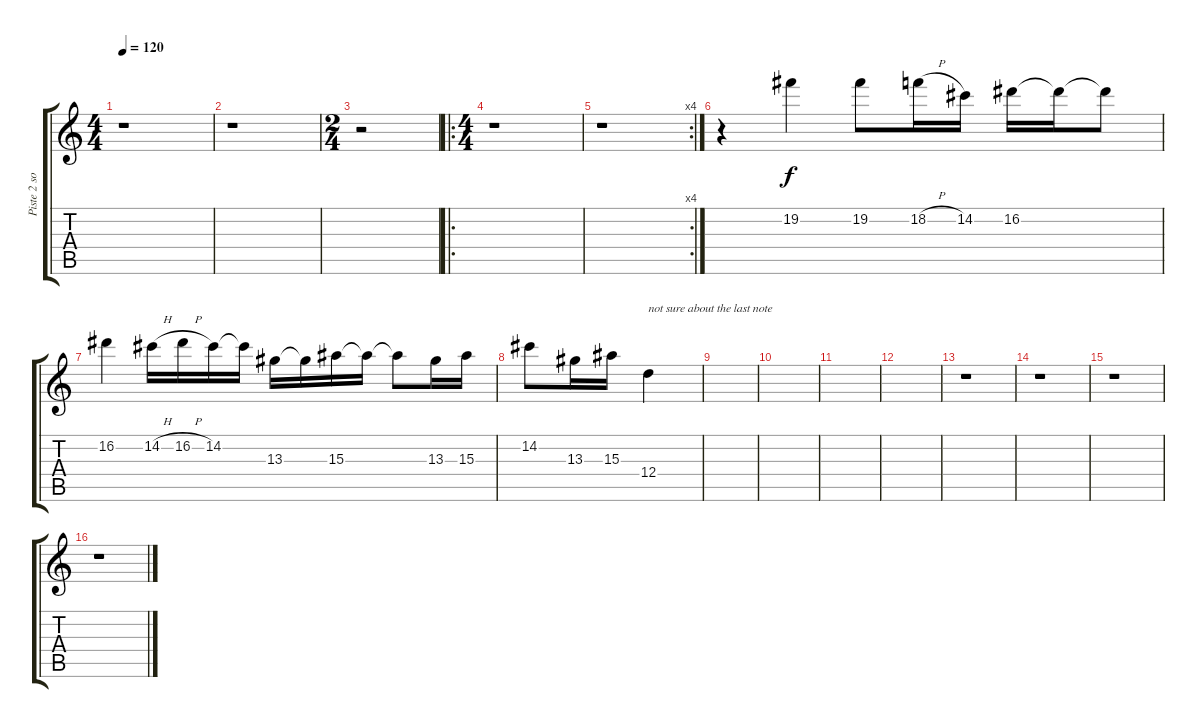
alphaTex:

\track ("Piste 2 solo" "Piste 2 so") {instrument distortionguitar}
\staff {score tabs}
\tuning (E4 B3 G3 D3 A2 E2) {hide}
\ts (4 4)
\tempo 120
\clef g2
\ks c
r.1{dy f} |
r.1 |
\ts (2 4)
r.2 |
\ro
\ts (4 4)
r.1 |
\rc 4
r.1 |
r.4 19.2.4 19.2.8 18.2{h}.16 14.2.16 16.2.16 16.2{t}.16 16.2{t}.8 |
16.2.4 14.2{h}.16 16.2{h}.16 14.2.16 14.2{t}.16 13.3.16 13.3{t}.16 15.3.16 15.3{t}.16 15.3{t}.8 13.3.16 15.3.16 |
14.2.8 13.3.16 15.3.16 12.4.4{txt "not sure about the last note"} |
|
|
|
|
r.1 |
r.1 |
r.1 |
r.1
